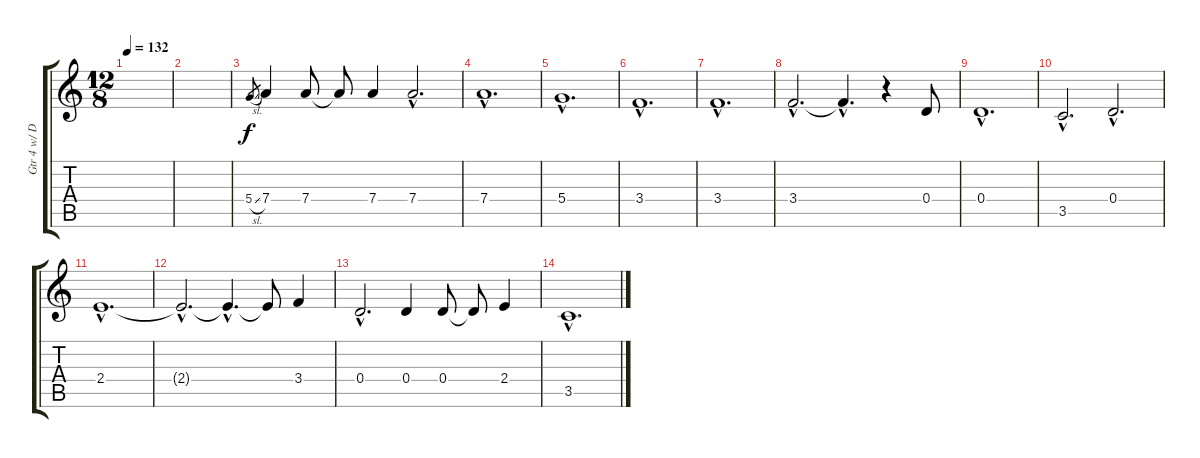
\track ("Gtr 4 w/ Dist." "Gtr 4 w/ D") {instrument distortionguitar}
\staff {score tabs}
\tuning (E4 B3 G3 D3 A2 D2) {hide}
\ts (12 8)
\tempo 132
\clef g2
\ks c
|
|
5.4{sl}.8{gr} 7.4.4 7.4.8 7.4{t}.8 7.4.4 7.4{hac}.2{d} |
7.4{hac}.1{d} |
5.4{hac}.1{d} |
3.4{hac}.1{d} |
3.4{hac}.1{d} |
3.4{hac}.2{d} 3.4{hac t}.4{d} r.4 0.4.8 |
0.4{hac}.1{d} |
3.5{hac}.2{d} 0.4{hac}.2{d} |
2.4{hac}.1{d} |
2.4{hac t}.2{d} 2.4{hac t}.4{d} 2.4{t}.8 3.4.4 |
0.4{hac}.2{d} 0.4.4 0.4.8 0.4{t}.8 2.4.4 |
3.5{hac}.1{d}
